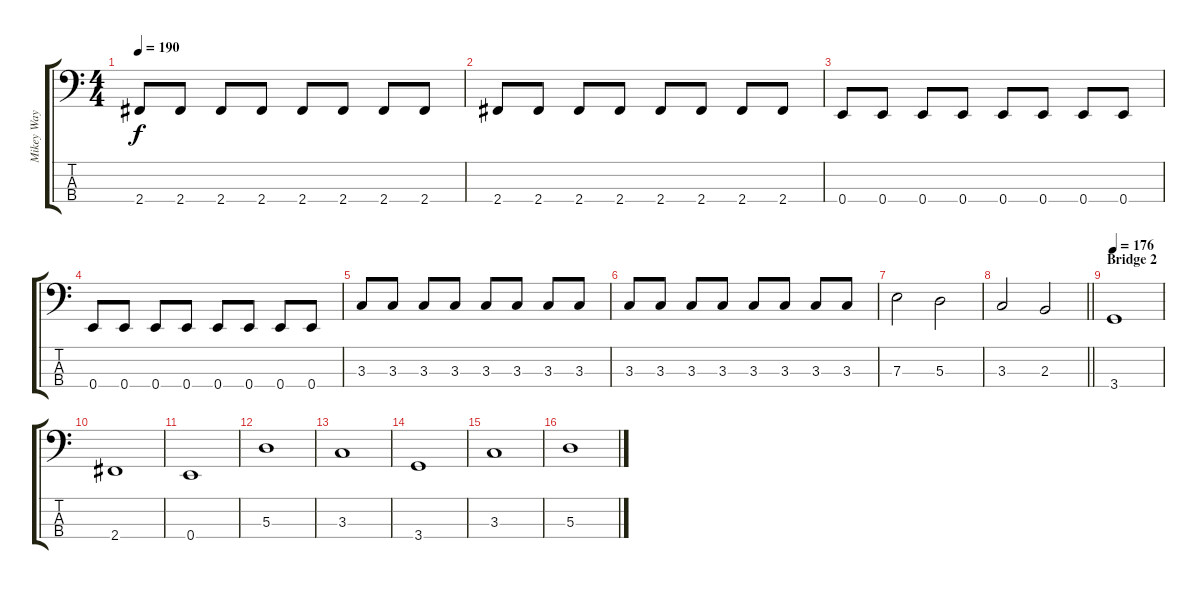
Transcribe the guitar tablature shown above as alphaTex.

\track ("Mikey Way (bass)" "Mikey Way ") {instrument electricbassfinger}
\staff {score tabs}
\tuning (G2 D2 A1 E1) {hide}
\ts (4 4)
\tempo 190
\clef f4
\ks c
2.4.8{dy f} 2.4.8 2.4.8 2.4.8 2.4.8 2.4.8 2.4.8 2.4.8 |
2.4.8 2.4.8 2.4.8 2.4.8 2.4.8 2.4.8 2.4.8 2.4.8 |
0.4.8 0.4.8 0.4.8 0.4.8 0.4.8 0.4.8 0.4.8 0.4.8 |
0.4.8 0.4.8 0.4.8 0.4.8 0.4.8 0.4.8 0.4.8 0.4.8 |
3.3.8 3.3.8 3.3.8 3.3.8 3.3.8 3.3.8 3.3.8 3.3.8 |
3.3.8 3.3.8 3.3.8 3.3.8 3.3.8 3.3.8 3.3.8 3.3.8 |
7.3.2 5.3.2 |
\barLineRight lightlight
3.3.2 2.3.2 |
\section ("" "Bridge 2")
\tempo 176
3.4.1 |
2.4.1 |
0.4.1 |
5.3.1 |
3.3.1 |
3.4.1 |
3.3.1 |
5.3.1
